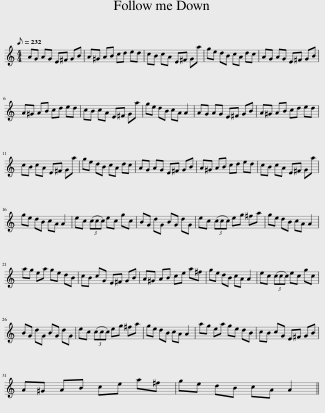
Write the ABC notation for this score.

X:1
L:1/8
Q:1/8=232
M:4/4
I:linebreak $
K:C
V:1 treble
V:1
 AG AG E^F GB | A^G AB cd ed | cB cA E^F Ga | ge dB cA dc | AG AG E^F GB |$ %5
 A^G AB cd ed | cB cA E^F Ga | ge dB cA A2 | AG AG E^F GB | A^G AB cd ed |$ %10
 cB cA E^F Ga | ge dB cA dc | AG AG E^F GB | A^G AB cd ed | cB cA E^F Ga |$ %15
 ge dB cA A2 | ec (3(ccc) ec gc | BG dG BG dG | ec (3(ccc) eg ^fa | ge dB cA A2 |$ %20
 ag ea ge dB | cB cG E^F GB | A^G AB ce a^f | ge dB cA A2 | ec (3(ccc) ec gc |$ %25
 BG dG BG dG | ec (3(ccc) eg ^fa | ge dB cA A2 | ag ea ge dB | cB cG E^F GB |$ %30
 A^G AB ce a^f | ge dB cA A2 || %32
